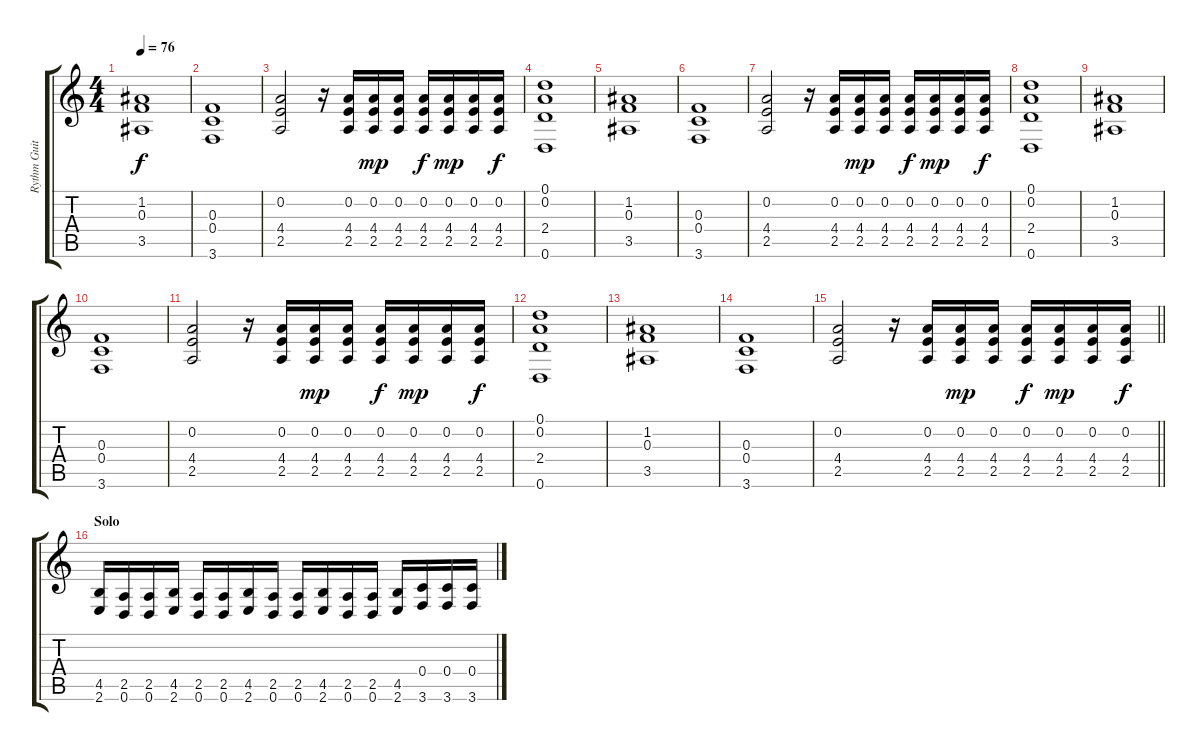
\track ("Rythm Guitar" "Rythm Guit") {instrument distortionguitar}
\staff {score tabs}
\tuning (D4 A3 F3 C3 G2 D2) {hide}
\ts (4 4)
\tempo 76
\clef g2
\ks c
(1.2 0.3 3.5).1{dy f} |
(0.3 0.4 3.6).1 |
(0.2 4.4 2.5).2 r.16 (0.2 4.4 2.5).16 (0.2 4.4 2.5).16{dy mp} (0.2 4.4 2.5).16 (0.2 4.4 2.5).16{dy f} (0.2 4.4 2.5).16{dy mp} (0.2 4.4 2.5).16 (0.2 4.4 2.5).16{dy f} |
(0.1 0.2 2.4 0.6).1 |
(1.2 0.3 3.5).1 |
(0.3 0.4 3.6).1 |
(0.2 4.4 2.5).2 r.16 (0.2 4.4 2.5).16 (0.2 4.4 2.5).16{dy mp} (0.2 4.4 2.5).16 (0.2 4.4 2.5).16{dy f} (0.2 4.4 2.5).16{dy mp} (0.2 4.4 2.5).16 (0.2 4.4 2.5).16{dy f} |
(0.1 0.2 2.4 0.6).1 |
(1.2 0.3 3.5).1 |
(0.3 0.4 3.6).1 |
(0.2 4.4 2.5).2 r.16 (0.2 4.4 2.5).16 (0.2 4.4 2.5).16{dy mp} (0.2 4.4 2.5).16 (0.2 4.4 2.5).16{dy f} (0.2 4.4 2.5).16{dy mp} (0.2 4.4 2.5).16 (0.2 4.4 2.5).16{dy f} |
(0.1 0.2 2.4 0.6).1 |
(1.2 0.3 3.5).1 |
(0.3 0.4 3.6).1 |
\barLineRight lightlight
(0.2 4.4 2.5).2 r.16 (0.2 4.4 2.5).16 (0.2 4.4 2.5).16{dy mp} (0.2 4.4 2.5).16 (0.2 4.4 2.5).16{dy f} (0.2 4.4 2.5).16{dy mp} (0.2 4.4 2.5).16 (0.2 4.4 2.5).16{dy f} |
\section ("" "Solo")
(4.5 2.6).16 (2.5 0.6).16 (2.5 0.6).16 (4.5 2.6).16 (2.5 0.6).16 (2.5 0.6).16 (4.5 2.6).16 (2.5 0.6).16 (2.5 0.6).16 (4.5 2.6).16 (2.5 0.6).16 (2.5 0.6).16 (4.5 2.6).16 (0.4 3.6).16 (0.4 3.6).16 (0.4 3.6).16
